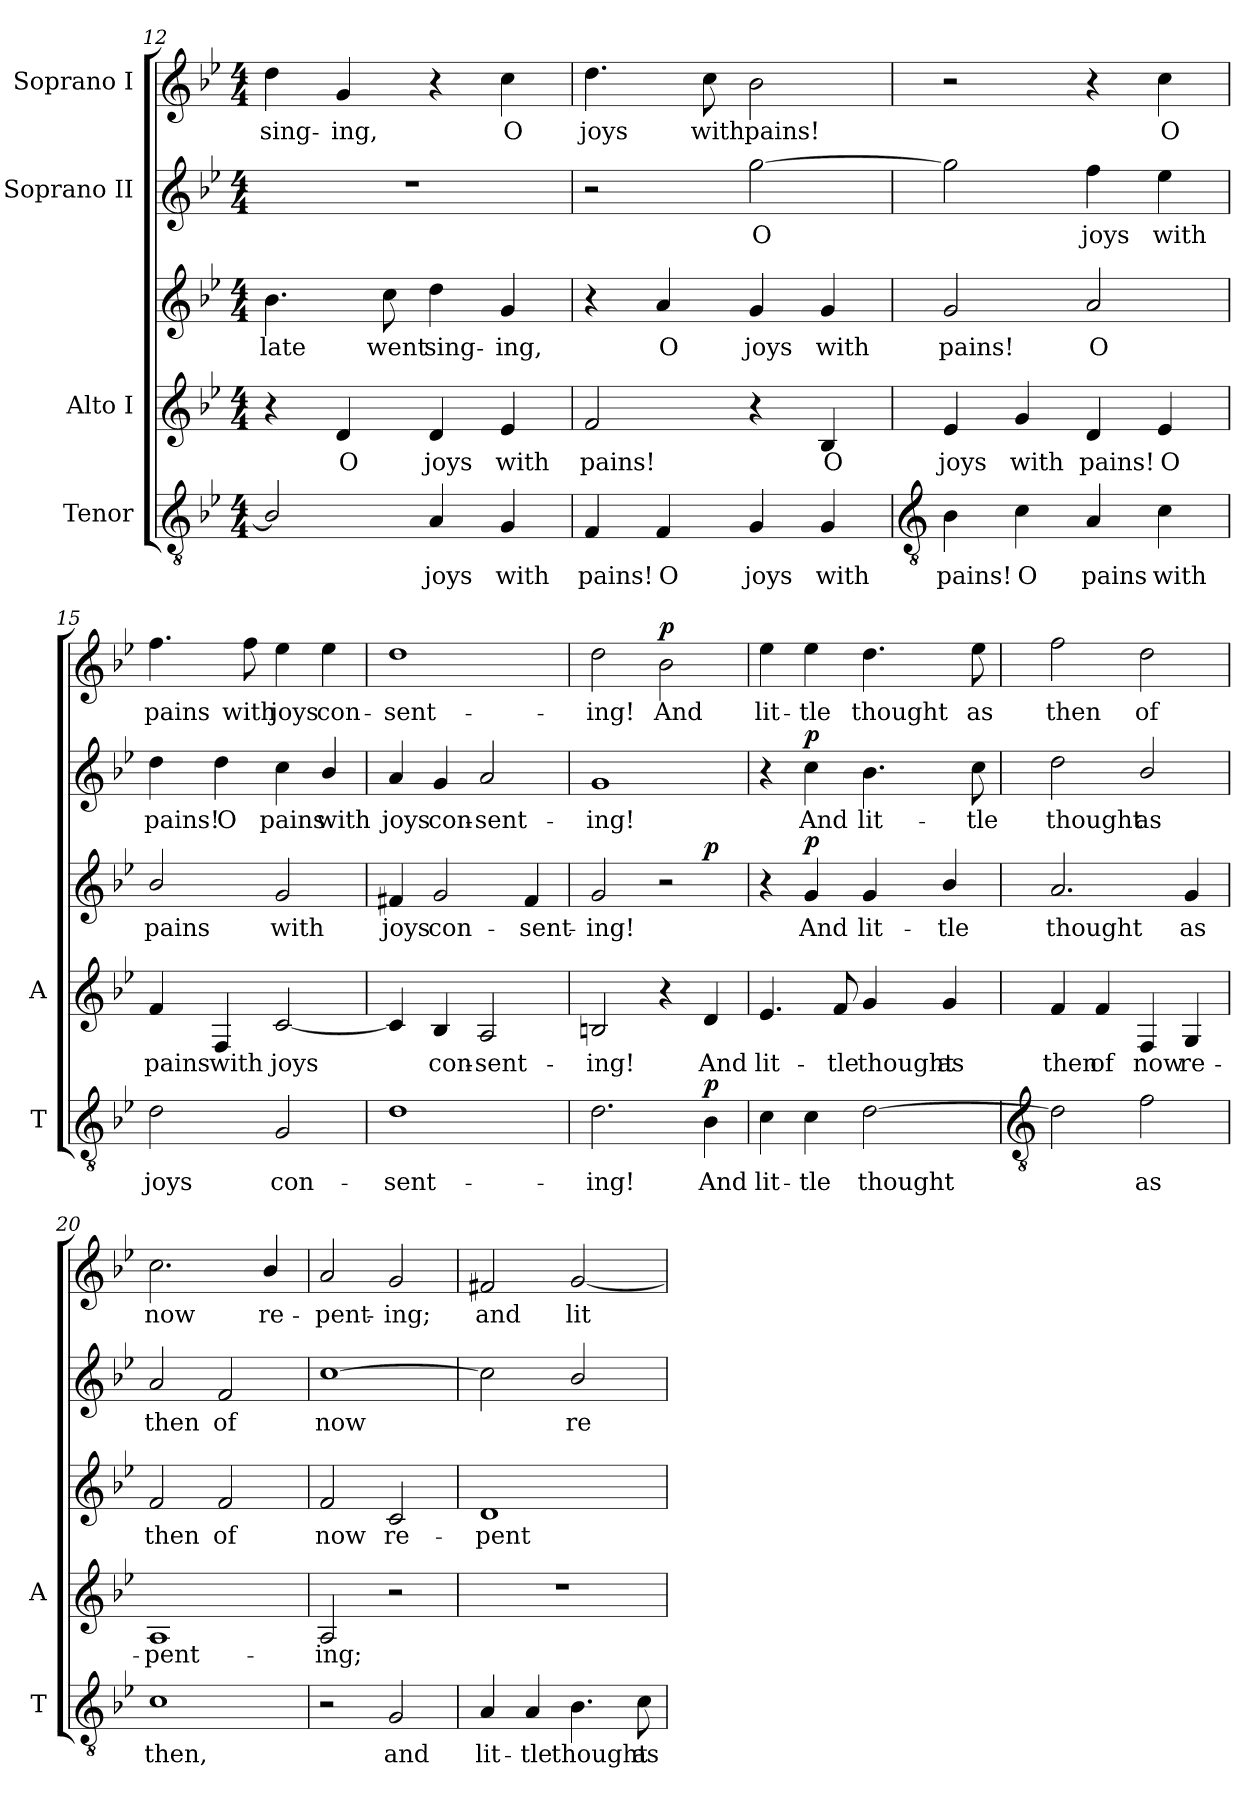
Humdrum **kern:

**kern	**text	**dynam	**kern	**text	**kern	**text	**dynam	**kern	**text	**dynam	**kern	**text	**dynam
*part4	*part4	*part4	*part3	*part3	*part3	*part3	*part3	*part2	*part2	*part2	*part1	*part1	*part1
*staff5	*staff5	*staff5	*staff4	*staff4	*staff3	*staff3	*staff3/4	*staff2	*staff2	*staff2	*staff1	*staff1	*staff1
*I"Tenor	*	*	*I"Alto I	*	*	*	*	*I"Soprano II	*	*	*I"Soprano I	*	*
*I'T	*	*	*I'A	*	*	*	*	*	*	*	*	*	*
*clefGv2	*	*	*clefG2	*	*clefG2	*	*	*clefG2	*	*	*clefG2	*	*
*k[b-e-]	*	*	*k[b-e-]	*	*k[b-e-]	*	*	*k[b-e-]	*	*	*k[b-e-]	*	*
*B-:	*	*	*B-:	*	*B-:	*	*	*B-:	*	*	*B-:	*	*
*M4/4	*	*	*M4/4	*	*M4/4	*	*	*M4/4	*	*	*M4/4	*	*
=12	=12	=12	=12	=12	=12	=12	=12	=12	=12	=12	=12	=12	=12
!	!	!	!	!	!	!LO:LY:b	!	!	!	!	!	!LO:LY:b	!
2B-/]	.	.	4r	.	4.b-	late	.	1r	.	.	4dd	sing-	.
!	!	!	!	!LO:LY:b	!	!	!	!	!	!	!	!LO:LY:b	!
.	.	.	4d	O	.	.	.	.	.	.	4g	-ing,	.
!	!	!	!	!	!	!LO:LY:b	!	!	!	!	!	!	!
.	.	.	.	.	8cc	went	.	.	.	.	.	.	.
!	!LO:LY:b	!	!	!LO:LY:b	!	!LO:LY:b	!	!	!	!	!	!	!
4A/	joys	.	4d	joys	4dd	sing-	.	.	.	.	4r	.	.
!	!LO:LY:b	!	!	!LO:LY:b	!	!LO:LY:b	!	!	!	!	!	!LO:LY:b	!
4G	with	.	4e-	with	4g	-ing,	.	.	.	.	4cc	O	.
=13	=13	=13	=13	=13	=13	=13	=13	=13	=13	=13	=13	=13	=13
!	!LO:LY:b	!	!	!LO:LY:b	!	!	!	!	!	!	!	!LO:LY:b	!
4F	pains!	.	2f	pains!	4r	.	.	2r	.	.	4.dd	joys	.
!	!LO:LY:b	!	!	!	!	!LO:LY:b	!	!	!	!	!	!	!
4F	O	.	.	.	4a	O	.	.	.	.	.	.	.
!	!	!	!	!	!	!	!	!	!	!	!	!LO:LY:b	!
.	.	.	.	.	.	.	.	.	.	.	8cc	with	.
!	!LO:LY:b	!	!	!	!	!LO:LY:b	!	!	!LO:LY:b	!	!	!LO:LY:b	!
4G	joys	.	4r	.	4g	joys	.	[2gg	O	.	2b-	pains!	.
!	!LO:LY:b	!	!	!LO:LY:b	!	!LO:LY:b	!	!	!	!	!	!	!
4G	with	.	4B-	O	4g	with	.	.	.	.	.	.	.
!!LO:LB:g=z
=14	=14	=14	=14	=14	=14	=14	=14	=14	=14	=14	=14	=14	=14
*clefGv2	*	*	*	*	*	*	*	*	*	*	*	*	*
!	!LO:LY:b	!	!	!LO:LY:b	!	!LO:LY:b	!	!	!	!	!	!	!
4B-	pains!	.	4e-	joys	2g	pains!	.	2gg]	.	.	2r	.	.
!	!LO:LY:b	!	!	!LO:LY:b	!	!	!	!	!	!	!	!	!
4c	O	.	4g	with	.	.	.	.	.	.	.	.	.
!	!LO:LY:b	!	!	!LO:LY:b	!	!LO:LY:b	!	!	!LO:LY:b	!	!	!	!
4A	pains	.	4d	pains!	2a	O	.	4ff	joys	.	4r	.	.
!	!LO:LY:b	!	!	!LO:LY:b	!	!	!	!	!LO:LY:b	!	!	!LO:LY:b	!
4c	with	.	4e-	O	.	.	.	4ee-	with	.	4cc	O	.
=15	=15	=15	=15	=15	=15	=15	=15	=15	=15	=15	=15	=15	=15
!	!LO:LY:b	!	!	!LO:LY:b	!	!LO:LY:b	!	!	!LO:LY:b	!	!	!LO:LY:b	!
2d	joys	.	4f	pains	2b-/	pains	.	4dd	pains!	.	4.ff	pains	.
!	!	!	!	!LO:LY:b	!	!	!	!	!LO:LY:b	!	!	!	!
.	.	.	4F	with	.	.	.	4dd	O	.	.	.	.
!	!	!	!	!	!	!	!	!	!	!	!	!LO:LY:b	!
.	.	.	.	.	.	.	.	.	.	.	8ff	with	.
!	!LO:LY:b	!	!	!LO:LY:b	!	!LO:LY:b	!	!	!LO:LY:b	!	!	!LO:LY:b	!
2G	con-	.	[2c/	joys	2g	with	.	4cc	pains	.	4ee-	joys	.
!	!	!	!	!	!	!	!	!	!LO:LY:b	!	!	!LO:LY:b	!
.	.	.	.	.	.	.	.	4b-/	with	.	4ee-	con-	.
=16	=16	=16	=16	=16	=16	=16	=16	=16	=16	=16	=16	=16	=16
!	!LO:LY:b	!	!	!	!	!LO:LY:b	!	!	!LO:LY:b	!	!	!LO:LY:b	!
1d	-sent-	.	4c/]	.	4f#X	joys	.	4a	joys	.	1dd	-sent-	.
!	!	!	!	!LO:LY:b	!	!LO:LY:b	!	!	!LO:LY:b	!	!	!	!
.	.	.	4B-	-con-	2g	con-	.	4g	con-	.	.	.	.
!	!	!	!	!LO:LY:b	!	!	!	!	!LO:LY:b	!	!	!	!
.	.	.	2A	-sent-	.	.	.	2a	-sent-	.	.	.	.
!	!	!	!	!	!	!LO:LY:b	!	!	!	!	!	!	!
.	.	.	.	.	4f#	-sent-	.	.	.	.	.	.	.
=17	=17	=17	=17	=17	=17	=17	=17	=17	=17	=17	=17	=17	=17
!	!LO:LY:b	!	!	!LO:LY:b	!	!LO:LY:b	!	!	!LO:LY:b	!	!	!LO:LY:b	!
2.d	-ing!	.	2Bn	ing!	2g	-ing!	.	1g	-ing!	.	2dd	-ing!	.
!	!	!	!	!	!	!	!	!	!	!	!	!LO:LY:b	!LO:DY:b
.	.	.	4r	.	2r	.	.	.	.	.	2b-	And	p
!	!LO:LY:b	!LO:DY:b	!	!LO:LY:b	!	!	!LO:DY:b=2	!	!	!	!	!	!
4B-	And	p	4d	And	.	.	p	.	.	.	.	.	.
=18	=18	=18	=18	=18	=18	=18	=18	=18	=18	=18	=18	=18	=18
!	!LO:LY:b	!	!	!LO:LY:b	!	!	!	!	!	!	!	!LO:LY:b	!
4c	lit-	.	4.e-	lit-	4r	.	.	4r	.	.	4ee-	lit-	.
!	!LO:LY:b	!	!	!	!	!LO:LY:b	!LO:DY:b	!	!LO:LY:b	!LO:DY:b	!	!LO:LY:b	!
4c	-tle	.	.	.	4g	And	p	4cc	And	p	4ee-	-tle	.
!	!	!	!	!LO:LY:b	!	!	!	!	!	!	!	!	!
.	.	.	8f	-tle	.	.	.	.	.	.	.	.	.
!	!LO:LY:b	!	!	!LO:LY:b	!	!LO:LY:b	!	!	!LO:LY:b	!	!	!LO:LY:b	!
[2d	thought	.	4g	thought	4g	lit-	.	4.b-	lit-	.	4.dd	thought	.
!	!	!	!	!LO:LY:b	!	!LO:LY:b	!	!	!	!	!	!	!
.	.	.	4g	as	4b-/	-tle	.	.	.	.	.	.	.
!	!	!	!	!	!	!	!	!	!LO:LY:b	!	!	!LO:LY:b	!
.	.	.	.	.	.	.	.	8cc	-tle	.	8ee-	as	.
!!LO:LB:g=z
=19	=19	=19	=19	=19	=19	=19	=19	=19	=19	=19	=19	=19	=19
*clefGv2	*	*	*	*	*	*	*	*	*	*	*	*	*
!	!	!	!	!LO:LY:b	!	!LO:LY:b	!	!	!LO:LY:b	!	!	!LO:LY:b	!
2d]	.	.	4f	then	2.a	thought	.	2dd	thought	.	2ff	then	.
!	!	!	!	!LO:LY:b	!	!	!	!	!	!	!	!	!
.	.	.	4f	of	.	.	.	.	.	.	.	.	.
!	!LO:LY:b	!	!	!LO:LY:b	!	!	!	!	!LO:LY:b	!	!	!LO:LY:b	!
2f	as	.	4F	now	.	.	.	2b-/	as	.	2dd	of	.
!	!	!	!	!LO:LY:b	!	!LO:LY:b	!	!	!	!	!	!	!
.	.	.	4G	re-	4g	as	.	.	.	.	.	.	.
=20	=20	=20	=20	=20	=20	=20	=20	=20	=20	=20	=20	=20	=20
!	!LO:LY:b	!	!	!LO:LY:b	!	!LO:LY:b	!	!	!LO:LY:b	!	!	!LO:LY:b	!
1c	then,	.	1A	pent-	2f	-then	.	2a	then	.	2.cc	now	.
!	!	!	!	!	!	!LO:LY:b	!	!	!LO:LY:b	!	!	!	!
.	.	.	.	.	2f	of	.	2f	of	.	.	.	.
!	!	!	!	!	!	!	!	!	!	!	!	!LO:LY:b	!
.	.	.	.	.	.	.	.	.	.	.	4b-/	re-	.
=21	=21	=21	=21	=21	=21	=21	=21	=21	=21	=21	=21	=21	=21
!	!	!	!	!LO:LY:b	!	!LO:LY:b	!	!	!LO:LY:b	!	!	!LO:LY:b	!
2r	.	.	2A	-ing;	2f	-now	.	[1cc	now	.	2a	-pent-	.
!	!LO:LY:b	!	!	!	!	!LO:LY:b	!	!	!	!	!	!LO:LY:b	!
2G	and	.	2r	.	2c	re-	.	.	.	.	2g	-ing;	.
=22	=22	=22	=22	=22	=22	=22	=22	=22	=22	=22	=22	=22	=22
!	!LO:LY:b	!	!	!	!	!LO:LY:b	!	!	!	!	!	!LO:LY:b	!
4A	lit-	.	1r	.	1d	pent-	.	2cc]	.	.	2f#X	and	.
!	!LO:LY:b	!	!	!	!	!	!	!	!	!	!	!	!
4A	-tle	.	.	.	.	.	.	.	.	.	.	.	.
!	!LO:LY:b	!	!	!	!	!	!	!	!LO:LY:b	!	!	!LO:LY:b	!
4.B-	thought	.	.	.	.	.	.	2b-/	re-	.	[2g	lit-	.
!	!LO:LY:b	!	!	!	!	!	!	!	!	!	!	!	!
8c	as	.	.	.	.	.	.	.	.	.	.	.	.
=	=	=	=	=	=	=	=	=	=	=	=	=	=
*-	*-	*-	*-	*-	*-	*-	*-	*-	*-	*-	*-	*-	*-
